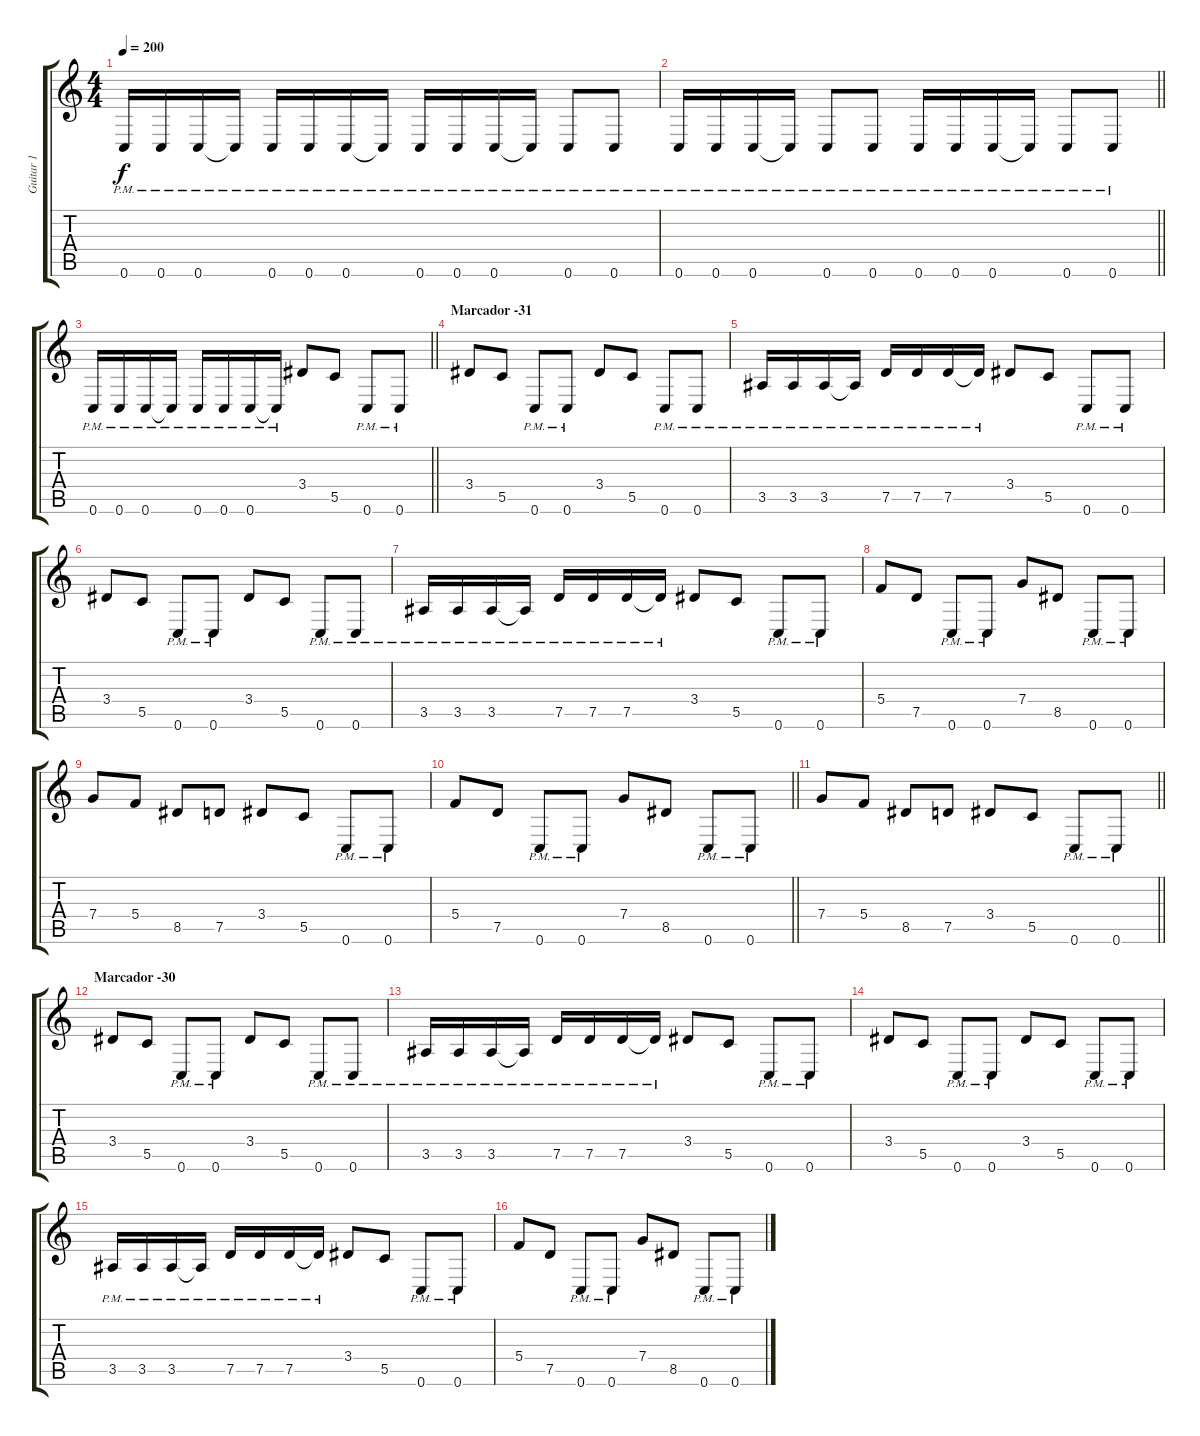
\track ("Guitar 1" "Guitar 1") {instrument distortionguitar}
\staff {score tabs}
\tuning (D4 A3 F3 C3 G2 C2) {hide}
\ts (4 4)
\tempo 200
\clef g2
\ks c
0.6{pm}.16{dy f} 0.6{pm}.16 0.6{pm}.16 0.6{pm t}.16 0.6{pm}.16 0.6{pm}.16 0.6{pm}.16 0.6{pm t}.16 0.6{pm}.16 0.6{pm}.16 0.6{pm}.16 0.6{pm t}.16 0.6{pm}.8 0.6{pm}.8 |
\barLineRight lightlight
0.6{pm}.16 0.6{pm}.16 0.6{pm}.16 0.6{pm t}.16 0.6{pm}.8 0.6{pm}.8 0.6{pm}.16 0.6{pm}.16 0.6{pm}.16 0.6{pm t}.16 0.6{pm}.8 0.6{pm}.8 |
\barLineRight lightlight
0.6{pm}.16 0.6{pm}.16 0.6{pm}.16 0.6{pm t}.16 0.6{pm}.16 0.6{pm}.16 0.6{pm}.16 0.6{pm t}.16 3.4.8 5.5.8 0.6{pm}.8 0.6{pm}.8 |
\section ("" "Marcador -31")
3.4.8 5.5.8 0.6{pm}.8 0.6{pm}.8 3.4.8 5.5.8 0.6{pm}.8 0.6{pm}.8 |
3.5{pm}.16 3.5{pm}.16 3.5{pm}.16 3.5{pm t}.16 7.5{pm}.16 7.5{pm}.16 7.5{pm}.16 7.5{pm t}.16 3.4.8 5.5.8 0.6{pm}.8 0.6{pm}.8 |
3.4.8 5.5.8 0.6{pm}.8 0.6{pm}.8 3.4.8 5.5.8 0.6{pm}.8 0.6{pm}.8 |
3.5{pm}.16 3.5{pm}.16 3.5{pm}.16 3.5{pm t}.16 7.5{pm}.16 7.5{pm}.16 7.5{pm}.16 7.5{pm t}.16 3.4.8 5.5.8 0.6{pm}.8 0.6{pm}.8 |
5.4.8 7.5.8 0.6{pm}.8 0.6{pm}.8 7.4.8 8.5.8 0.6{pm}.8 0.6{pm}.8 |
7.4.8 5.4.8 8.5.8 7.5.8 3.4.8 5.5.8 0.6{pm}.8 0.6{pm}.8 |
\barLineRight lightlight
5.4.8 7.5.8 0.6{pm}.8 0.6{pm}.8 7.4.8 8.5.8 0.6{pm}.8 0.6{pm}.8 |
\barLineRight lightlight
7.4.8 5.4.8 8.5.8 7.5.8 3.4.8 5.5.8 0.6{pm}.8 0.6{pm}.8 |
\section ("" "Marcador -30")
3.4.8 5.5.8 0.6{pm}.8 0.6{pm}.8 3.4.8 5.5.8 0.6{pm}.8 0.6{pm}.8 |
3.5{pm}.16 3.5{pm}.16 3.5{pm}.16 3.5{pm t}.16 7.5{pm}.16 7.5{pm}.16 7.5{pm}.16 7.5{pm t}.16 3.4.8 5.5.8 0.6{pm}.8 0.6{pm}.8 |
3.4.8 5.5.8 0.6{pm}.8 0.6{pm}.8 3.4.8 5.5.8 0.6{pm}.8 0.6{pm}.8 |
3.5{pm}.16 3.5{pm}.16 3.5{pm}.16 3.5{pm t}.16 7.5{pm}.16 7.5{pm}.16 7.5{pm}.16 7.5{pm t}.16 3.4.8 5.5.8 0.6{pm}.8 0.6{pm}.8 |
5.4.8 7.5.8 0.6{pm}.8 0.6{pm}.8 7.4.8 8.5.8 0.6{pm}.8 0.6{pm}.8
